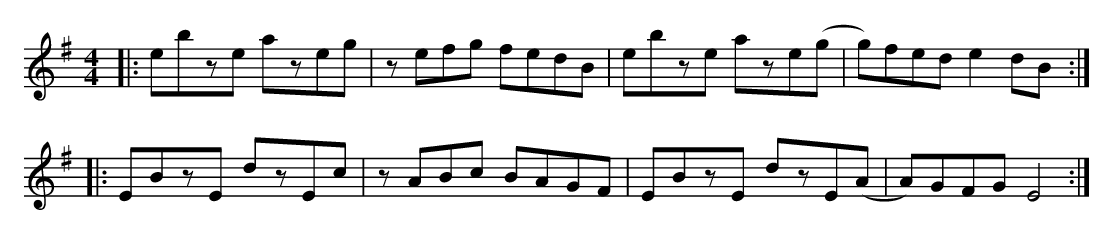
X:1
M:4/4
K:Emin
|:ebze azeg|zefg fedB|ebze aze(g|g)fed e2 dB:|
|:EBzE dzEc|zABc BAGF|EBzE dzE(A|A)GFG E4:|
